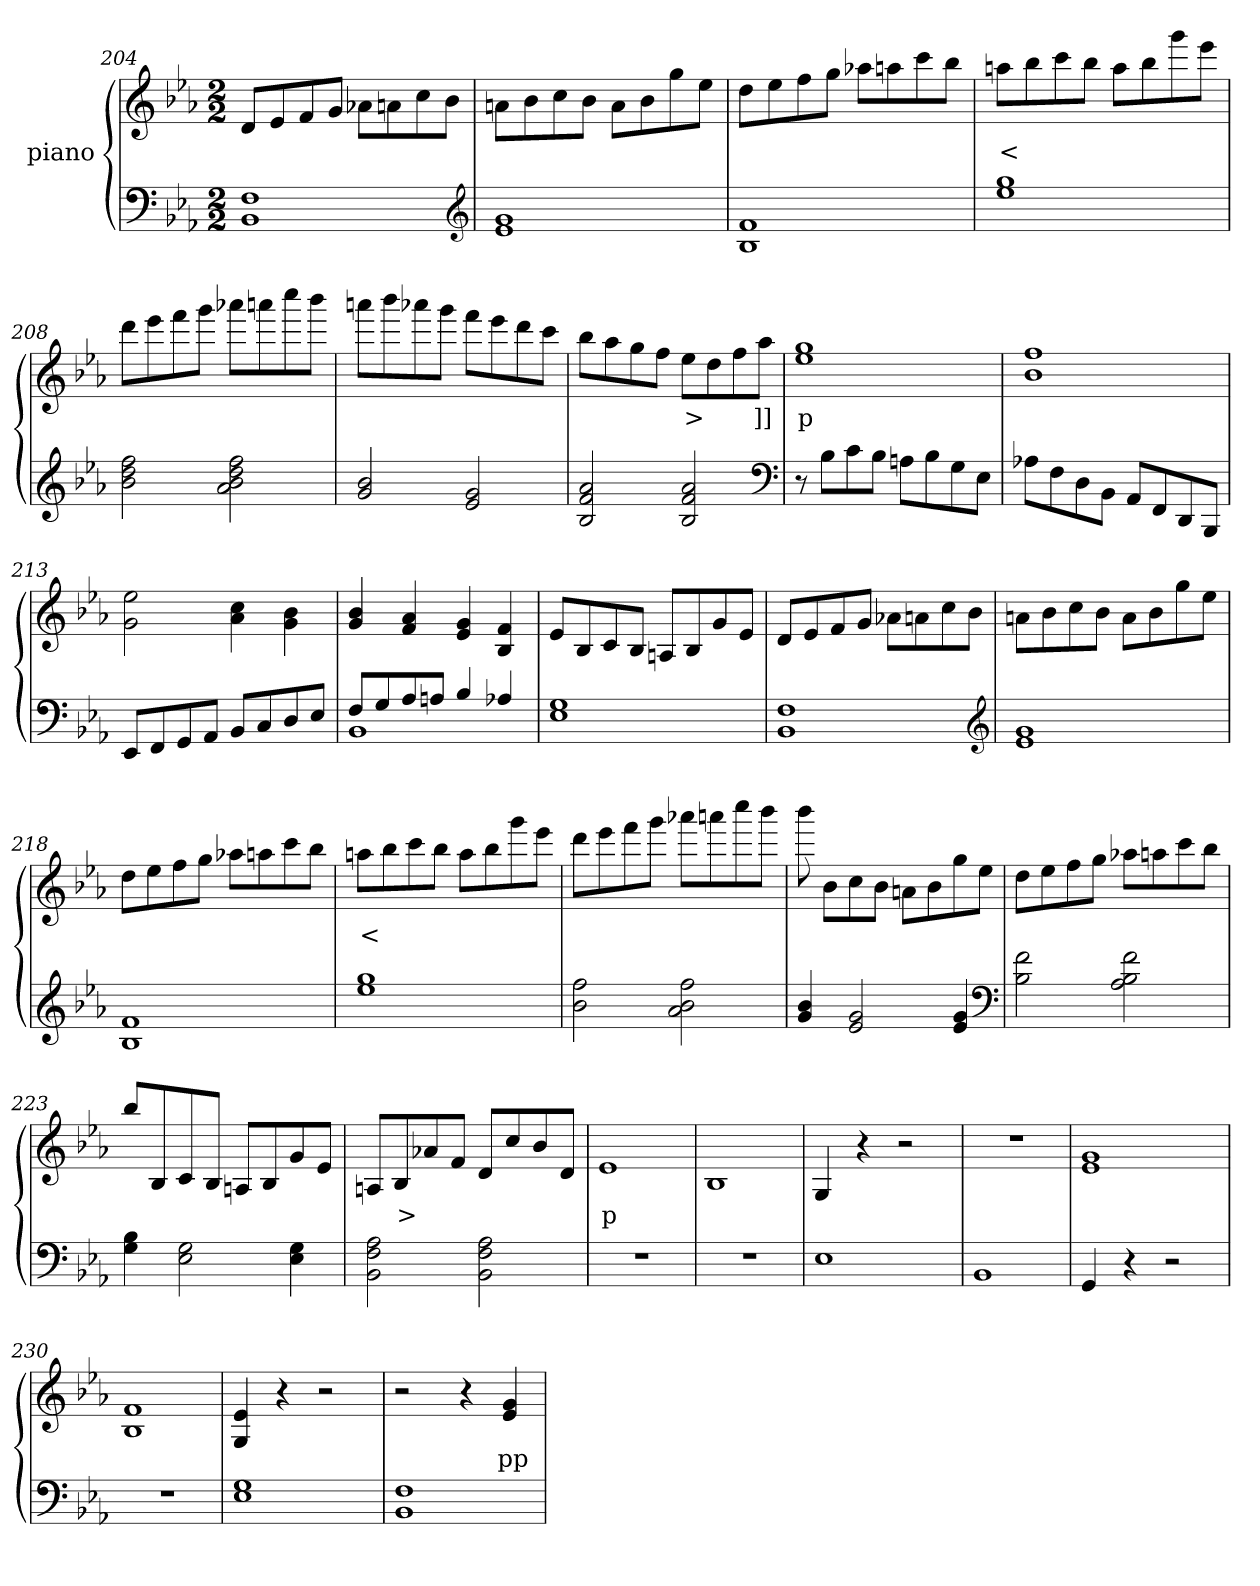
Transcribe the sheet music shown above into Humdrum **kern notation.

**kern	**kern	**text
*part2	*part1	*part1
*staff2	*staff1	*staff1
*	*I"piano	*
*clefF4	*clefG2	*
*k[b-e-a-]	*k[b-e-a-]	*
*E-:	*E-:	*
*M2/2	*M2/2	*
=204	=204	=204
1BB- 1F	8dL	.
.	8e-	.
.	8f	.
.	8gJ	.
.	8a-XL	.
.	8an	.
.	8cc	.
.	8b-J	.
*clefG2	*	*
=205	=205	=205
1e- 1g	8anL	.
.	8b-	.
.	8cc	.
.	8b-J	.
.	8aL	.
.	8b-	.
.	8gg	.
.	8ee-J	.
=206	=206	=206
1B- 1f	8ddL	.
.	8ee-	.
.	8ff	.
.	8ggJ	.
.	8aa-XL	.
.	8aan	.
.	8ccc	.
.	8bb-J	.
=207	=207	=207
1ee- 1gg	8aanL	<
.	8bb-	.
.	8ccc	.
.	8bb-J	.
.	8aaL	.
.	8bb-	.
.	8ggg	.
.	8eee-J	.
=208	=208	=208
2b- 2dd 2ff	8dddL	.
.	8eee-	.
.	8fff	.
.	8gggJ	.
2a- 2b- 2dd 2ff	8aaa-XL	.
.	8aaan	.
.	8cccc	.
.	8bbb-J	.
=209	=209	=209
2g 2b-	8aaanL	.
.	8bbb-	.
.	8aaa-X	.
.	8gggJ	.
2e- 2g	8fffL	.
.	8eee-	.
.	8ddd	.
.	8cccJ	.
=210	=210	=210
2B- 2f 2a-	8bb-L	.
.	8aa-	.
.	8gg	.
.	8ffJ	.
2B- 2f 2a-	8ee-L	>
.	8dd	.
.	8ff	.
.	8aa-J	]]
*clefF4	*	*
=211	=211	=211
8r	1ee- 1gg	p
8B-L	.	.
8c	.	.
8B-J	.	.
8AnL	.	.
8B-	.	.
8G	.	.
8E-J	.	.
=212	=212	=212
8A-XL	1b- 1ff	.
8F	.	.
8D	.	.
8BB-J	.	.
8AA-L	.	.
8FF	.	.
8DD	.	.
8BBB-J	.	.
=213	=213	=213
8EE-L	2g 2ee-	.
8FF	.	.
8GG	.	.
8AA-J	.	.
8BB-L	4a- 4cc	.
8C	.	.
8D	4g\ 4b-\	.
8E-J	.	.
=214	=214	=214
*^	*	*
8FL	1BB-	4g 4b-	.
8G	.	.	.
8A-	.	4f 4a-	.
8AnJ	.	.	.
4B-	.	4e- 4g	.
4A-X	.	4B- 4f	.
*v	*v	*	*
=215	=215	=215
1E- 1G	8e-L	.
.	8B-	.
.	8c	.
.	8B-J	.
.	8AnL	.
.	8B-	.
.	8g	.
.	8e-J	.
=216	=216	=216
1BB- 1F	8dL	.
.	8e-	.
.	8f	.
.	8gJ	.
.	8a-XL	.
.	8an	.
.	8cc	.
.	8b-J	.
*clefG2	*	*
=217	=217	=217
1e- 1g	8anL	.
.	8b-	.
.	8cc	.
.	8b-J	.
.	8aL	.
.	8b-	.
.	8gg	.
.	8ee-J	.
=218	=218	=218
1B- 1f	8ddL	.
.	8ee-	.
.	8ff	.
.	8ggJ	.
.	8aa-XL	.
.	8aan	.
.	8ccc	.
.	8bb-J	.
=219	=219	=219
1ee- 1gg	8aanL	<
.	8bb-	.
.	8ccc	.
.	8bb-J	.
.	8aaL	.
.	8bb-	.
.	8ggg	.
.	8eee-J	.
=220	=220	=220
2b- 2ff	8dddL	.
.	8eee-	.
.	8fff	.
.	8gggJ	.
2a- 2b- 2ff	8aaa-XL	.
.	8aaan	.
.	8cccc	.
.	8bbb-J	.
=221	=221	=221
4g 4b-	8bbb-	.
.	8b-L	.
2e- 2g	8cc	.
.	8b-J	.
.	8anL	.
.	8b-	.
4e- 4g	8gg	.
.	8ee-J	.
*clefF4	*	*
=222	=222	=222
2B- 2f	8ddL	.
.	8ee-	.
.	8ff	.
.	8ggJ	.
2A- 2B- 2f	8aa-XL	.
.	8aan	.
.	8ccc	.
.	8bb-J	.
=223	=223	=223
4G 4B-	8bb-L	.
.	8B-	.
2E- 2G	8c	.
.	8B-J	.
.	8AnL	.
.	8B-	.
4E- 4G	8g	.
.	8e-J	.
=224	=224	=224
2BB- 2F 2A-	8AnL	.
.	8B-	>
.	8a-X	.
.	8fJ	.
2BB- 2F 2A-	8dL	.
.	8cc	.
.	8b-	.
.	8dJ	.
=225	=225	=225
1r	1e-	p
=226	=226	=226
1r	1B-	.
=227	=227	=227
1E-	4G	.
.	4r	.
.	2r	.
=228	=228	=228
1BB-	1r	.
=229	=229	=229
4GG	1e- 1g	.
4r	.	.
2r	.	.
=230	=230	=230
1r	1B- 1f	.
=231	=231	=231
1E- 1G	4G 4e-	.
.	4r	.
.	2r	.
=232	=232	=232
1BB- 1F	2r	.
.	4r	.
.	4e- 4g	pp
=	=	=
*-	*-	*-
